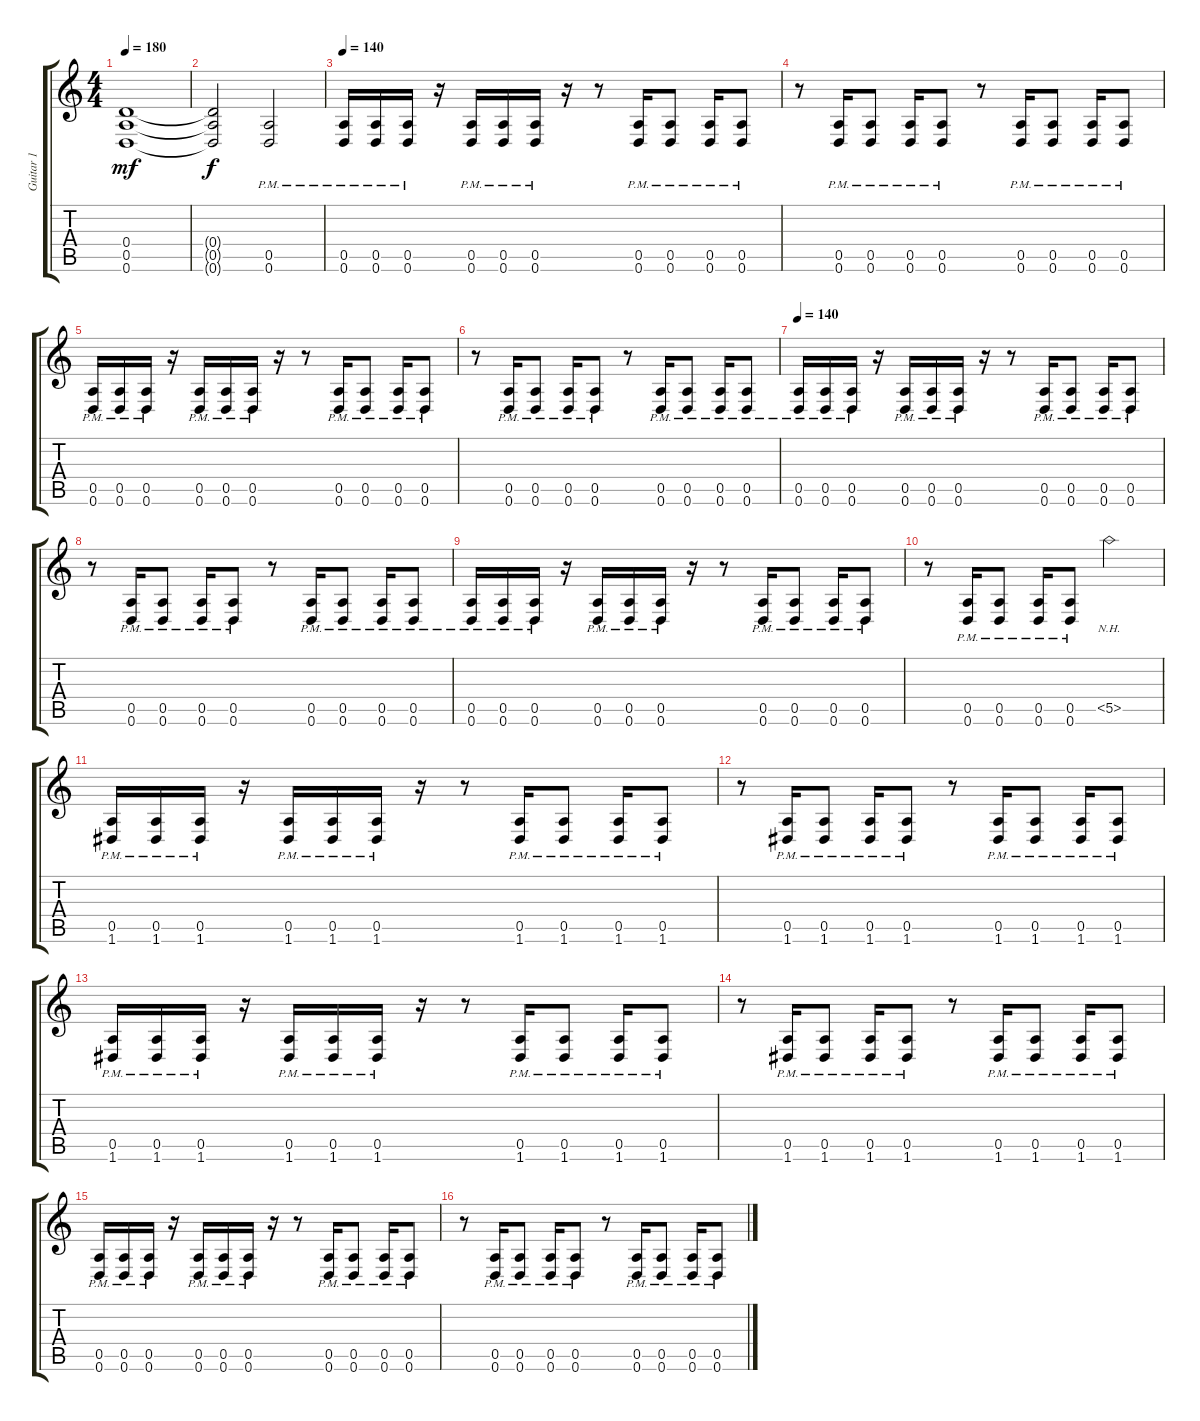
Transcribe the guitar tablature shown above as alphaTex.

\track ("Guitar 1" "Guitar 1") {instrument distortionguitar}
\staff {score tabs}
\tuning (E4 B3 G3 D3 A2 D2) {hide}
\ts (4 4)
\tempo 180
\clef g2
\ks c
(0.4 0.5 0.6).1{dy mf} |
(0.4{t} 0.5{t} 0.6{t}).2{dy f} (0.5{pm} 0.6{pm}).2 |
\tempo 140
(0.5{pm} 0.6{pm}).16 (0.5{pm} 0.6{pm}).16 (0.5{pm} 0.6{pm}).16 r.16 (0.5{pm} 0.6{pm}).16 (0.5{pm} 0.6{pm}).16 (0.5{pm} 0.6{pm}).16 r.16 r.8 (0.5{pm} 0.6{pm}).16 (0.5{pm} 0.6{pm}).8 (0.5{pm} 0.6{pm}).16 (0.5{pm} 0.6{pm}).8 |
r.8 (0.5{pm} 0.6{pm}).16 (0.5{pm} 0.6{pm}).8 (0.5{pm} 0.6{pm}).16 (0.5{pm} 0.6{pm}).8 r.8 (0.5{pm} 0.6{pm}).16 (0.5{pm} 0.6{pm}).8 (0.5{pm} 0.6{pm}).16 (0.5{pm} 0.6{pm}).8 |
(0.5{pm} 0.6{pm}).16 (0.5{pm} 0.6{pm}).16 (0.5{pm} 0.6{pm}).16 r.16 (0.5{pm} 0.6{pm}).16 (0.5{pm} 0.6{pm}).16 (0.5{pm} 0.6{pm}).16 r.16 r.8 (0.5{pm} 0.6{pm}).16 (0.5{pm} 0.6{pm}).8 (0.5{pm} 0.6{pm}).16 (0.5{pm} 0.6{pm}).8 |
r.8 (0.5{pm} 0.6{pm}).16 (0.5{pm} 0.6{pm}).8 (0.5{pm} 0.6{pm}).16 (0.5{pm} 0.6{pm}).8 r.8 (0.5{pm} 0.6{pm}).16 (0.5{pm} 0.6{pm}).8 (0.5{pm} 0.6{pm}).16 (0.5{pm} 0.6{pm}).8 |
\tempo 140
(0.5{pm} 0.6{pm}).16 (0.5{pm} 0.6{pm}).16 (0.5{pm} 0.6{pm}).16 r.16 (0.5{pm} 0.6{pm}).16 (0.5{pm} 0.6{pm}).16 (0.5{pm} 0.6{pm}).16 r.16 r.8 (0.5{pm} 0.6{pm}).16 (0.5{pm} 0.6{pm}).8 (0.5{pm} 0.6{pm}).16 (0.5{pm} 0.6{pm}).8 |
r.8 (0.5{pm} 0.6{pm}).16 (0.5{pm} 0.6{pm}).8 (0.5{pm} 0.6{pm}).16 (0.5{pm} 0.6{pm}).8 r.8 (0.5{pm} 0.6{pm}).16 (0.5{pm} 0.6{pm}).8 (0.5{pm} 0.6{pm}).16 (0.5{pm} 0.6{pm}).8 |
(0.5{pm} 0.6{pm}).16 (0.5{pm} 0.6{pm}).16 (0.5{pm} 0.6{pm}).16 r.16 (0.5{pm} 0.6{pm}).16 (0.5{pm} 0.6{pm}).16 (0.5{pm} 0.6{pm}).16 r.16 r.8 (0.5{pm} 0.6{pm}).16 (0.5{pm} 0.6{pm}).8 (0.5{pm} 0.6{pm}).16 (0.5{pm} 0.6{pm}).8 |
r.8 (0.5{pm} 0.6{pm}).16 (0.5{pm} 0.6{pm}).8 (0.5{pm} 0.6{pm}).16 (0.5{pm} 0.6{pm}).8 5.5{nh}.2 |
(0.5{pm} 1.6{pm}).16 (0.5{pm} 1.6{pm}).16 (0.5{pm} 1.6{pm}).16 r.16 (0.5{pm} 1.6{pm}).16 (0.5{pm} 1.6{pm}).16 (0.5{pm} 1.6{pm}).16 r.16 r.8 (0.5{pm} 1.6{pm}).16 (0.5{pm} 1.6{pm}).8 (0.5{pm} 1.6{pm}).16 (0.5{pm} 1.6{pm}).8 |
r.8 (0.5{pm} 1.6{pm}).16 (0.5{pm} 1.6{pm}).8 (0.5{pm} 1.6{pm}).16 (0.5{pm} 1.6{pm}).8 r.8 (0.5{pm} 1.6{pm}).16 (0.5{pm} 1.6{pm}).8 (0.5{pm} 1.6{pm}).16 (0.5{pm} 1.6{pm}).8 |
(0.5{pm} 1.6{pm}).16 (0.5{pm} 1.6{pm}).16 (0.5{pm} 1.6{pm}).16 r.16 (0.5{pm} 1.6{pm}).16 (0.5{pm} 1.6{pm}).16 (0.5{pm} 1.6{pm}).16 r.16 r.8 (0.5{pm} 1.6{pm}).16 (0.5{pm} 1.6{pm}).8 (0.5{pm} 1.6{pm}).16 (0.5{pm} 1.6{pm}).8 |
r.8 (0.5{pm} 1.6{pm}).16 (0.5{pm} 1.6{pm}).8 (0.5{pm} 1.6{pm}).16 (0.5{pm} 1.6{pm}).8 r.8 (0.5{pm} 1.6{pm}).16 (0.5{pm} 1.6{pm}).8 (0.5{pm} 1.6{pm}).16 (0.5{pm} 1.6{pm}).8 |
(0.5{pm} 0.6{pm}).16 (0.5{pm} 0.6{pm}).16 (0.5{pm} 0.6{pm}).16 r.16 (0.5{pm} 0.6{pm}).16 (0.5{pm} 0.6{pm}).16 (0.5{pm} 0.6{pm}).16 r.16 r.8 (0.5{pm} 0.6{pm}).16 (0.5{pm} 0.6{pm}).8 (0.5{pm} 0.6{pm}).16 (0.5{pm} 0.6{pm}).8 |
r.8 (0.5{pm} 0.6{pm}).16 (0.5{pm} 0.6{pm}).8 (0.5{pm} 0.6{pm}).16 (0.5{pm} 0.6{pm}).8 r.8 (0.5{pm} 0.6{pm}).16 (0.5{pm} 0.6{pm}).8 (0.5{pm} 0.6{pm}).16 (0.5{pm} 0.6{pm}).8
